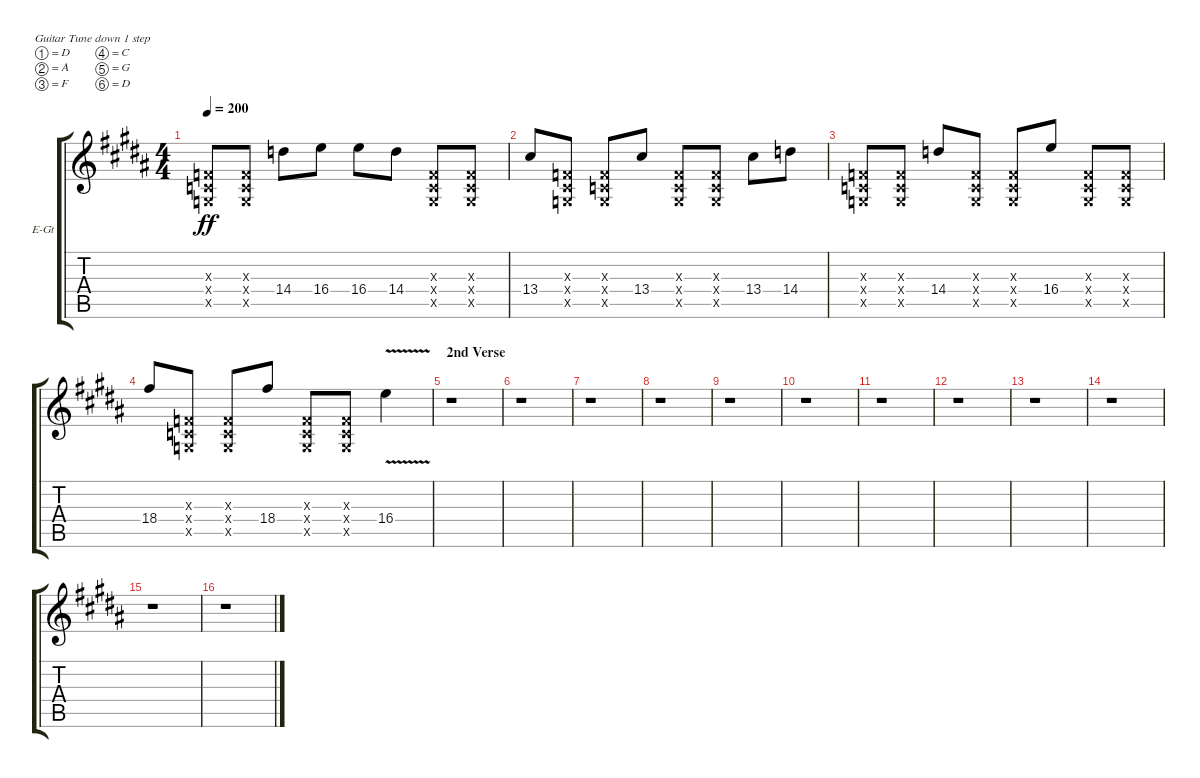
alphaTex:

\defaultSystemsLayout 4
\bracketExtendMode groupsimilarinstruments
\firstSystemTrackNameOrientation horizontal
\otherSystemsTrackNameOrientation horizontal
\track ("Lead Left" "E-Gt") {instrument distortionguitar}
\staff {score tabs}
\tuning (D4 A3 F3 C3 G2 D2)
\ts (4 4)
\tempo 200
\clef g2
\ks b
(0.3{x} 0.4{x} 0.5{x}).8{dy ff} (0.5{x} 0.4{x} 0.3{x}).8 14.4.8 16.4.8 16.4.8 14.4.8 (0.4{x} 0.3{x} 0.5{x}).8 (0.4{x} 0.3{x} 0.5{x}).8 |
13.4.8 (0.3{x} 1.4{x} 0.5{x}).8 (0.3{x} 0.4{x} 0.5{x}).8 13.4.8 (0.3{x} 0.4{x} 0.5{x}).8 (0.3{x} 0.4{x} 0.5{x}).8 13.4.8 14.4.8 |
(0.3{x} 0.4{x} 0.5{x}).8 (0.3{x} 0.4{x} 0.5{x}).8 14.4.8 (0.3{x} 0.4{x} 0.5{x}).8 (0.3{x} 0.4{x} 0.5{x}).8 16.4.8 (0.3{x} 0.4{x} 0.5{x}).8 (0.3{x} 0.4{x} 0.5{x}).8 |
18.4.8 (0.3{x} 0.4{x} 0.5{x}).8 (0.3{x} 0.4{x} 0.5{x}).8 18.4.8 (0.3{x} 0.4{x} 0.5{x}).8 (0.3{x} 0.4{x} 0.5{x}).8 16.4{v}.4 |
\section ("" "2nd Verse")
r.1 |
r.1 |
r.1 |
r.1 |
r.1 |
r.1 |
r.1 |
r.1 |
r.1 |
r.1 |
r.1 |
r.1
